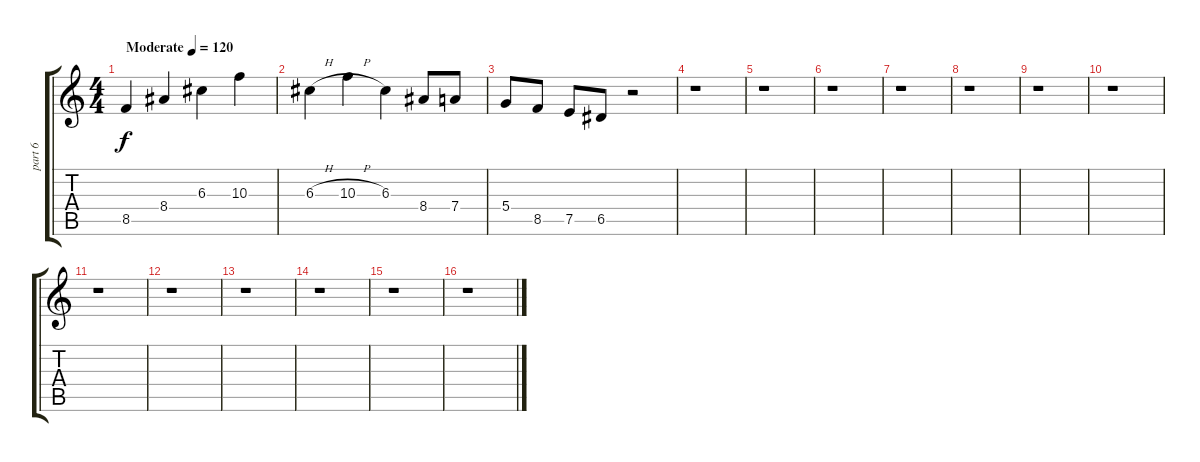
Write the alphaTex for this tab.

\track ("part 6" "part 6") {instrument distortionguitar}
\staff {score tabs}
\tuning (E4 B3 G3 D3 A2 E2) {hide}
\ts (4 4)
\tempo (120 "Moderate")
\clef g2
\ks c
8.5.4{dy f instrument distortionguitar} 8.4.4 6.3.4 10.3.4 |
6.3{h}.4 10.3{h}.4 6.3.4 8.4.8 7.4.8 |
5.4.8 8.5.8 7.5.8 6.5.8 r.2 |
r.1 |
r.1 |
r.1 |
r.1 |
r.1 |
r.1 |
r.1 |
r.1 |
r.1 |
r.1 |
r.1 |
r.1 |
r.1
